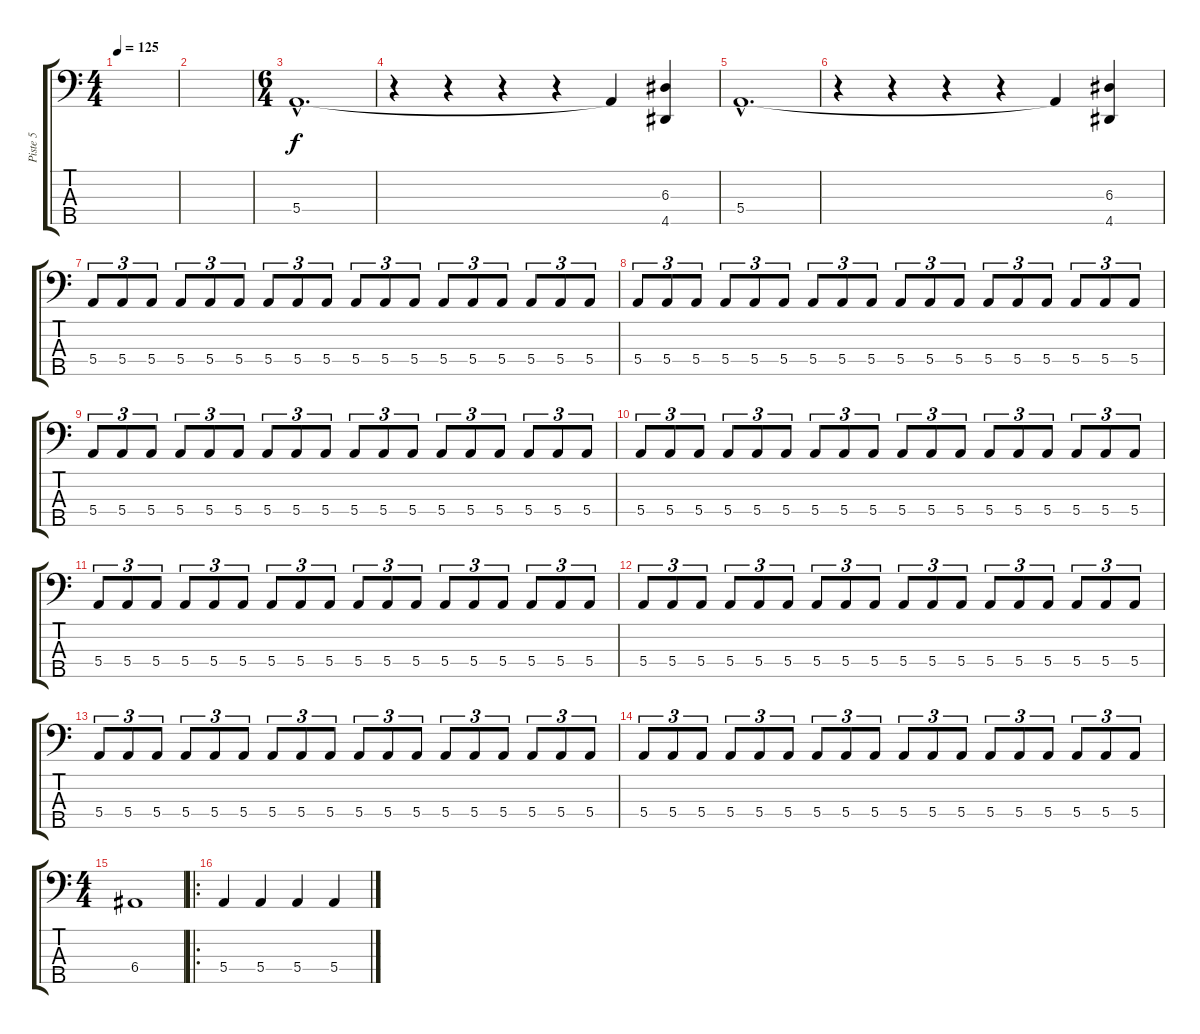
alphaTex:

\track ("Piste 5" "Piste 5") {instrument electricbassfinger}
\staff {score tabs}
\tuning (G2 D2 A1 E1 B0) {hide}
\ts (4 4)
\tempo 125
\clef f4
\ks c
|
|
\ts (6 4)
5.4{hac}.1{d} |
r.4 r.4 r.4 r.4 5.4{t}.4 (6.3 4.5).4 |
5.4{hac}.1{d} |
r.4 r.4 r.4 r.4 5.4{t}.4 (6.3 4.5).4 |
5.4.8{tu (3 2)} 5.4.8{tu (3 2)} 5.4.8{tu (3 2)} 5.4.8{tu (3 2)} 5.4.8{tu (3 2)} 5.4.8{tu (3 2)} 5.4.8{tu (3 2)} 5.4.8{tu (3 2)} 5.4.8{tu (3 2)} 5.4.8{tu (3 2)} 5.4.8{tu (3 2)} 5.4.8{tu (3 2)} 5.4.8{tu (3 2)} 5.4.8{tu (3 2)} 5.4.8{tu (3 2)} 5.4.8{tu (3 2)} 5.4.8{tu (3 2)} 5.4.8{tu (3 2)} |
5.4.8{tu (3 2)} 5.4.8{tu (3 2)} 5.4.8{tu (3 2)} 5.4.8{tu (3 2)} 5.4.8{tu (3 2)} 5.4.8{tu (3 2)} 5.4.8{tu (3 2)} 5.4.8{tu (3 2)} 5.4.8{tu (3 2)} 5.4.8{tu (3 2)} 5.4.8{tu (3 2)} 5.4.8{tu (3 2)} 5.4.8{tu (3 2)} 5.4.8{tu (3 2)} 5.4.8{tu (3 2)} 5.4.8{tu (3 2)} 5.4.8{tu (3 2)} 5.4.8{tu (3 2)} |
5.4.8{tu (3 2)} 5.4.8{tu (3 2)} 5.4.8{tu (3 2)} 5.4.8{tu (3 2)} 5.4.8{tu (3 2)} 5.4.8{tu (3 2)} 5.4.8{tu (3 2)} 5.4.8{tu (3 2)} 5.4.8{tu (3 2)} 5.4.8{tu (3 2)} 5.4.8{tu (3 2)} 5.4.8{tu (3 2)} 5.4.8{tu (3 2)} 5.4.8{tu (3 2)} 5.4.8{tu (3 2)} 5.4.8{tu (3 2)} 5.4.8{tu (3 2)} 5.4.8{tu (3 2)} |
5.4.8{tu (3 2)} 5.4.8{tu (3 2)} 5.4.8{tu (3 2)} 5.4.8{tu (3 2)} 5.4.8{tu (3 2)} 5.4.8{tu (3 2)} 5.4.8{tu (3 2)} 5.4.8{tu (3 2)} 5.4.8{tu (3 2)} 5.4.8{tu (3 2)} 5.4.8{tu (3 2)} 5.4.8{tu (3 2)} 5.4.8{tu (3 2)} 5.4.8{tu (3 2)} 5.4.8{tu (3 2)} 5.4.8{tu (3 2)} 5.4.8{tu (3 2)} 5.4.8{tu (3 2)} |
5.4.8{tu (3 2)} 5.4.8{tu (3 2)} 5.4.8{tu (3 2)} 5.4.8{tu (3 2)} 5.4.8{tu (3 2)} 5.4.8{tu (3 2)} 5.4.8{tu (3 2)} 5.4.8{tu (3 2)} 5.4.8{tu (3 2)} 5.4.8{tu (3 2)} 5.4.8{tu (3 2)} 5.4.8{tu (3 2)} 5.4.8{tu (3 2)} 5.4.8{tu (3 2)} 5.4.8{tu (3 2)} 5.4.8{tu (3 2)} 5.4.8{tu (3 2)} 5.4.8{tu (3 2)} |
5.4.8{tu (3 2)} 5.4.8{tu (3 2)} 5.4.8{tu (3 2)} 5.4.8{tu (3 2)} 5.4.8{tu (3 2)} 5.4.8{tu (3 2)} 5.4.8{tu (3 2)} 5.4.8{tu (3 2)} 5.4.8{tu (3 2)} 5.4.8{tu (3 2)} 5.4.8{tu (3 2)} 5.4.8{tu (3 2)} 5.4.8{tu (3 2)} 5.4.8{tu (3 2)} 5.4.8{tu (3 2)} 5.4.8{tu (3 2)} 5.4.8{tu (3 2)} 5.4.8{tu (3 2)} |
5.4.8{tu (3 2)} 5.4.8{tu (3 2)} 5.4.8{tu (3 2)} 5.4.8{tu (3 2)} 5.4.8{tu (3 2)} 5.4.8{tu (3 2)} 5.4.8{tu (3 2)} 5.4.8{tu (3 2)} 5.4.8{tu (3 2)} 5.4.8{tu (3 2)} 5.4.8{tu (3 2)} 5.4.8{tu (3 2)} 5.4.8{tu (3 2)} 5.4.8{tu (3 2)} 5.4.8{tu (3 2)} 5.4.8{tu (3 2)} 5.4.8{tu (3 2)} 5.4.8{tu (3 2)} |
5.4.8{tu (3 2)} 5.4.8{tu (3 2)} 5.4.8{tu (3 2)} 5.4.8{tu (3 2)} 5.4.8{tu (3 2)} 5.4.8{tu (3 2)} 5.4.8{tu (3 2)} 5.4.8{tu (3 2)} 5.4.8{tu (3 2)} 5.4.8{tu (3 2)} 5.4.8{tu (3 2)} 5.4.8{tu (3 2)} 5.4.8{tu (3 2)} 5.4.8{tu (3 2)} 5.4.8{tu (3 2)} 5.4.8{tu (3 2)} 5.4.8{tu (3 2)} 5.4.8{tu (3 2)} |
\ts (4 4)
6.4.1 |
\ro
5.4.4 5.4.4 5.4.4 5.4.4
